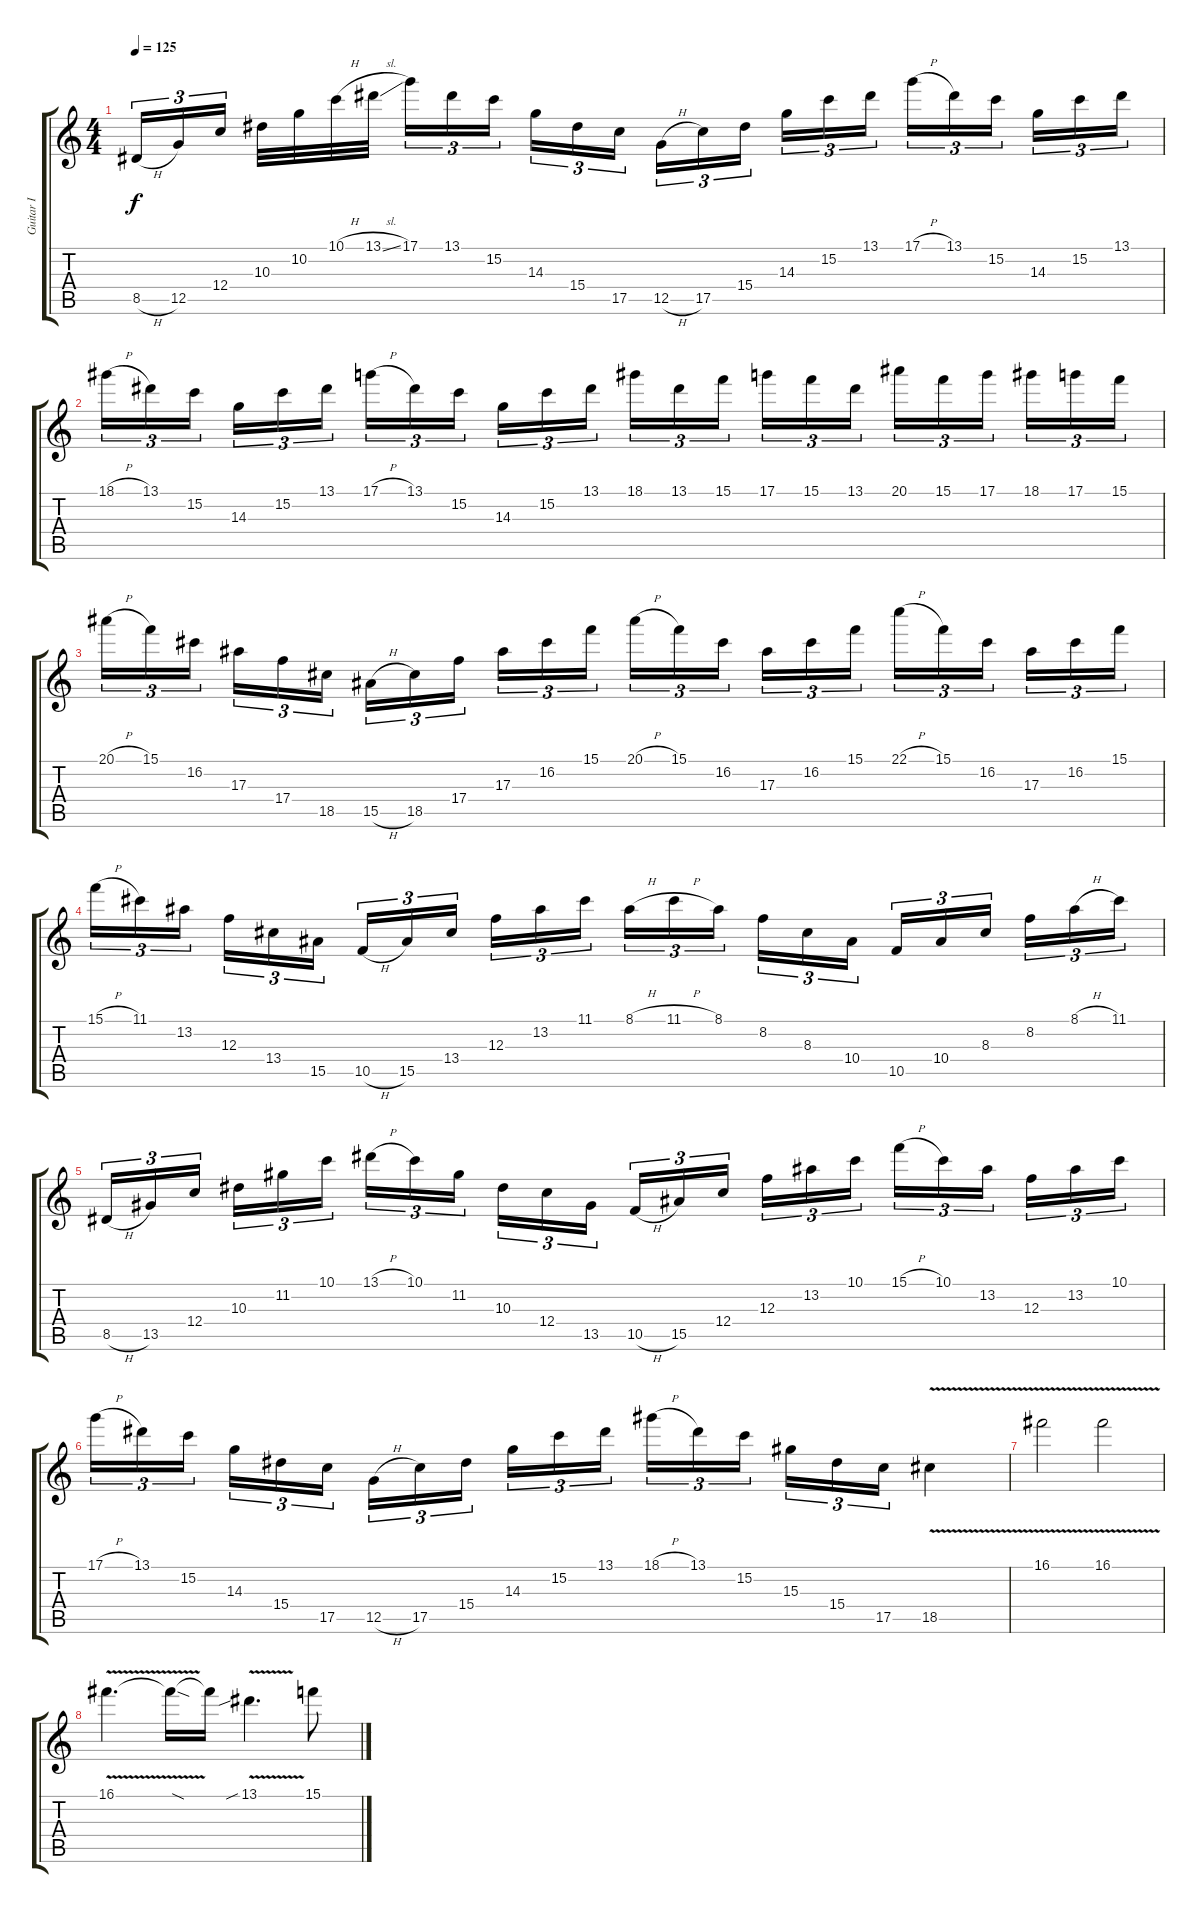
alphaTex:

\track ("Guitar I" "Guitar I") {instrument distortionguitar}
\staff {score tabs}
\tuning (D4 A3 F3 C3 G2 D2) {hide}
\ts (4 4)
\tempo 125
\clef g2
\ks c
8.5{h}.16{tu (3 2) dy f} 12.5.16{tu (3 2)} 12.4.16{tu (3 2) beam splitsecondary} 10.3.32 10.2.32 10.1{h}.32 13.1{sl}.32 17.1.16{tu (3 2)} 13.1.16{tu (3 2)} 15.2.16{tu (3 2) beam splitsecondary} 14.3.16{tu (3 2)} 15.4.16{tu (3 2)} 17.5.16{tu (3 2)} 12.5{h}.16{tu (3 2)} 17.5.16{tu (3 2)} 15.4.16{tu (3 2) beam splitsecondary} 14.3.16{tu (3 2)} 15.2.16{tu (3 2)} 13.1.16{tu (3 2)} 17.1{h}.16{tu (3 2)} 13.1.16{tu (3 2)} 15.2.16{tu (3 2) beam splitsecondary} 14.3.16{tu (3 2)} 15.2.16{tu (3 2)} 13.1.16{tu (3 2)} |
18.1{h}.16{tu (3 2)} 13.1.16{tu (3 2)} 15.2.16{tu (3 2) beam splitsecondary} 14.3.16{tu (3 2)} 15.2.16{tu (3 2)} 13.1.16{tu (3 2)} 17.1{h}.16{tu (3 2)} 13.1.16{tu (3 2)} 15.2.16{tu (3 2) beam splitsecondary} 14.3.16{tu (3 2)} 15.2.16{tu (3 2)} 13.1.16{tu (3 2)} 18.1.16{tu (3 2)} 13.1.16{tu (3 2)} 15.1.16{tu (3 2) beam splitsecondary} 17.1.16{tu (3 2)} 15.1.16{tu (3 2)} 13.1.16{tu (3 2)} 20.1.16{tu (3 2)} 15.1.16{tu (3 2)} 17.1.16{tu (3 2) beam splitsecondary} 18.1.16{tu (3 2)} 17.1.16{tu (3 2)} 15.1.16{tu (3 2)} |
20.1{h}.16{tu (3 2)} 15.1.16{tu (3 2)} 16.2.16{tu (3 2) beam splitsecondary} 17.3.16{tu (3 2)} 17.4.16{tu (3 2)} 18.5.16{tu (3 2)} 15.5{h}.16{tu (3 2)} 18.5.16{tu (3 2)} 17.4.16{tu (3 2) beam splitsecondary} 17.3.16{tu (3 2)} 16.2.16{tu (3 2)} 15.1.16{tu (3 2)} 20.1{h}.16{tu (3 2)} 15.1.16{tu (3 2)} 16.2.16{tu (3 2) beam splitsecondary} 17.3.16{tu (3 2)} 16.2.16{tu (3 2)} 15.1.16{tu (3 2)} 22.1{h}.16{tu (3 2)} 15.1.16{tu (3 2)} 16.2.16{tu (3 2) beam splitsecondary} 17.3.16{tu (3 2)} 16.2.16{tu (3 2)} 15.1.16{tu (3 2)} |
15.1{h}.16{tu (3 2)} 11.1.16{tu (3 2)} 13.2.16{tu (3 2) beam splitsecondary} 12.3.16{tu (3 2)} 13.4.16{tu (3 2)} 15.5.16{tu (3 2)} 10.5{h}.16{tu (3 2)} 15.5.16{tu (3 2)} 13.4.16{tu (3 2) beam splitsecondary} 12.3.16{tu (3 2)} 13.2.16{tu (3 2)} 11.1.16{tu (3 2)} 8.1{h}.16{tu (3 2)} 11.1{h}.16{tu (3 2)} 8.1.16{tu (3 2) beam splitsecondary} 8.2.16{tu (3 2)} 8.3.16{tu (3 2)} 10.4.16{tu (3 2)} 10.5.16{tu (3 2)} 10.4.16{tu (3 2)} 8.3.16{tu (3 2) beam splitsecondary} 8.2.16{tu (3 2)} 8.1{h}.16{tu (3 2)} 11.1.16{tu (3 2)} |
8.5{h}.16{tu (3 2)} 13.5.16{tu (3 2)} 12.4.16{tu (3 2) beam splitsecondary} 10.3.16{tu (3 2)} 11.2.16{tu (3 2)} 10.1.16{tu (3 2)} 13.1{h}.16{tu (3 2)} 10.1.16{tu (3 2)} 11.2.16{tu (3 2) beam splitsecondary} 10.3.16{tu (3 2)} 12.4.16{tu (3 2)} 13.5.16{tu (3 2)} 10.5{h}.16{tu (3 2)} 15.5.16{tu (3 2)} 12.4.16{tu (3 2) beam splitsecondary} 12.3.16{tu (3 2)} 13.2.16{tu (3 2)} 10.1.16{tu (3 2)} 15.1{h}.16{tu (3 2)} 10.1.16{tu (3 2)} 13.2.16{tu (3 2) beam splitsecondary} 12.3.16{tu (3 2)} 13.2.16{tu (3 2)} 10.1.16{tu (3 2)} |
17.1{h}.16{tu (3 2)} 13.1.16{tu (3 2)} 15.2.16{tu (3 2) beam splitsecondary} 14.3.16{tu (3 2)} 15.4.16{tu (3 2)} 17.5.16{tu (3 2)} 12.5{h}.16{tu (3 2)} 17.5.16{tu (3 2)} 15.4.16{tu (3 2) beam splitsecondary} 14.3.16{tu (3 2)} 15.2.16{tu (3 2)} 13.1.16{tu (3 2)} 18.1{h}.16{tu (3 2)} 13.1.16{tu (3 2)} 15.2.16{tu (3 2) beam splitsecondary} 15.3.16{tu (3 2)} 15.4.16{tu (3 2)} 17.5.16{tu (3 2)} 18.5{v}.4 |
16.1{v}.2 16.1{v}.2 |
16.1{v}.4{d} 16.1{sod t}.16 16.1{t}.16 13.1{v sib}.4{d} 15.1.8
